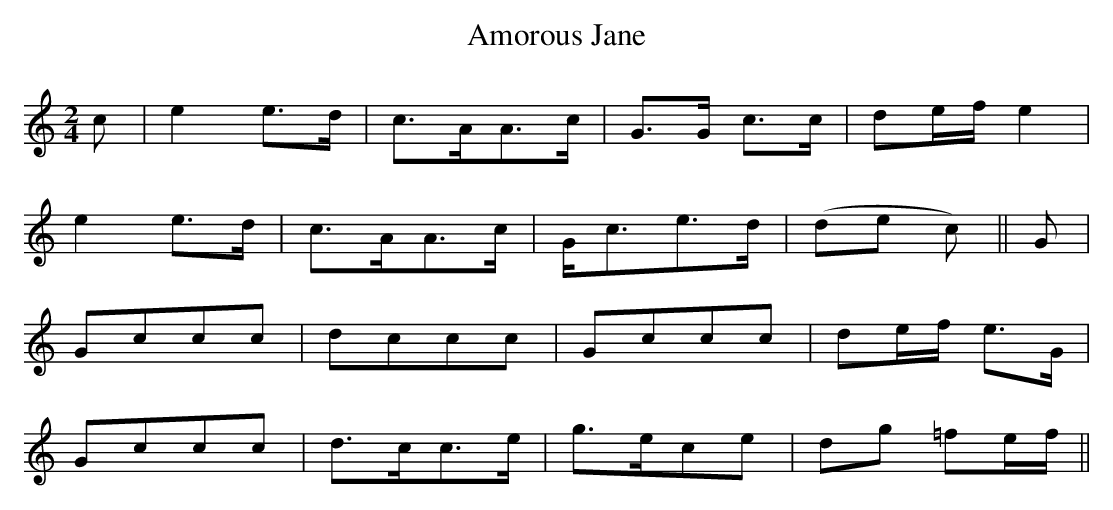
X:1
T:Amorous Jane
M:2/4
L:1/8
K:C
c|e2e>d|c>AA>c|G>G c>c|de/f/ e2|
e2 e>d|c>AA>c|G<ce>d|(de c)||G|
Gccc|dccc|Gccc|de/f/ e>G|
Gccc|d>cc>e|g>ece|dg =fe/f/||
